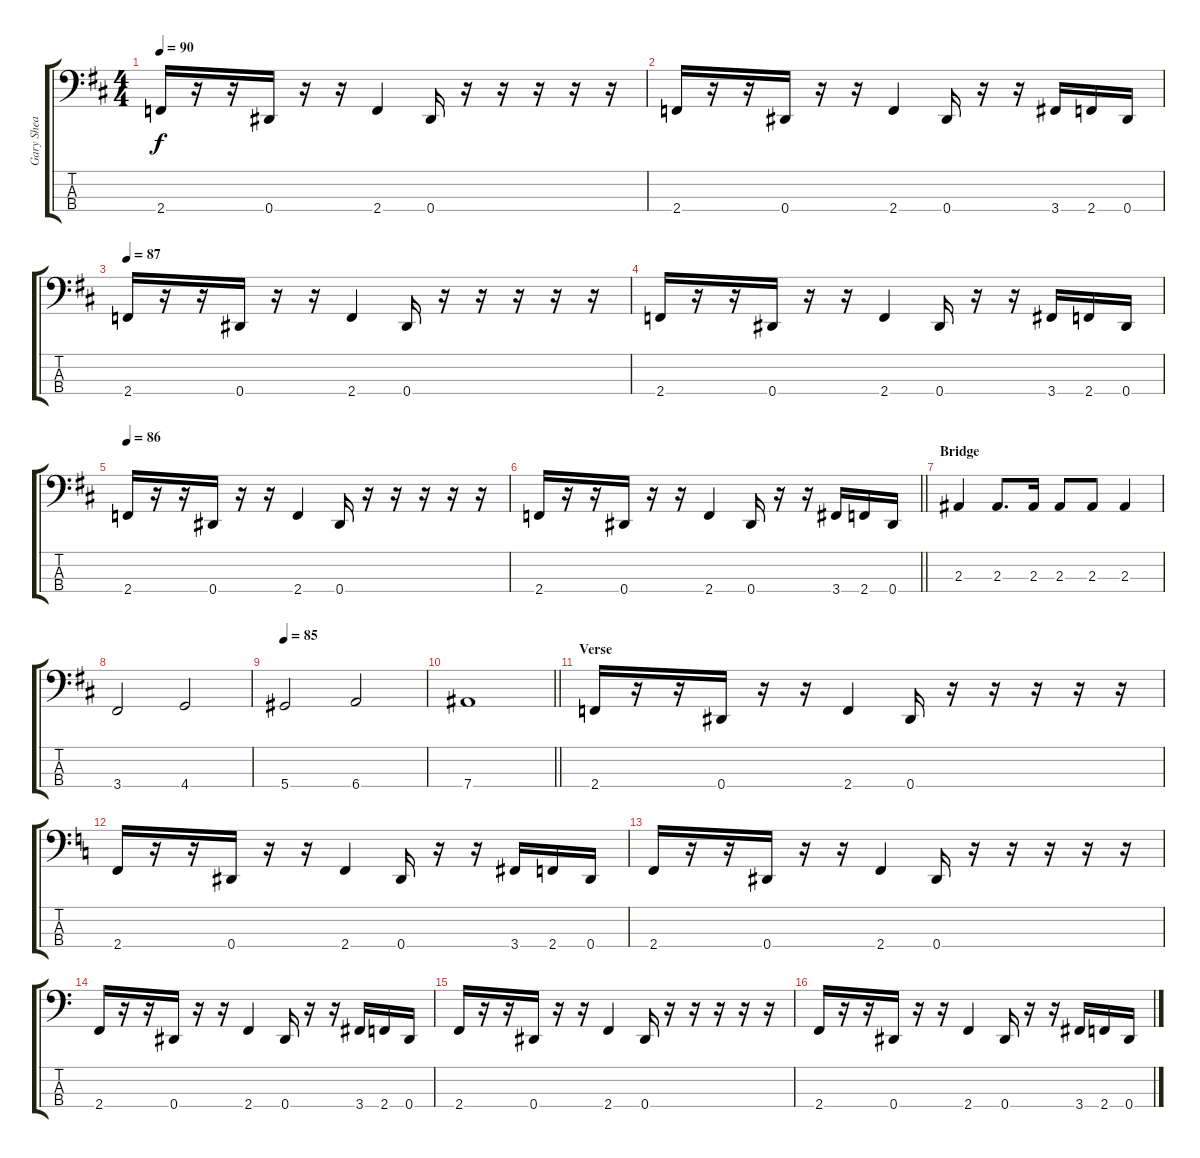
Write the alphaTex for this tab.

\track ("Gary Shea" "Gary Shea") {instrument electricbassfinger}
\staff {score tabs}
\tuning (Gb2 Db2 Ab1 Eb1) {hide}
\ts (4 4)
\tempo 90
\clef f4
\ks d
2.4.16{dy f} r.16 r.16 0.4.16 r.16 r.16 2.4.4 0.4.16 r.16 r.16 r.16 r.16 r.16 |
2.4.16 r.16 r.16 0.4.16 r.16 r.16 2.4.4 0.4.16 r.16 r.16 3.4.16 2.4.16 0.4.16 |
\tempo 87
2.4.16 r.16 r.16 0.4.16 r.16 r.16 2.4.4 0.4.16 r.16 r.16 r.16 r.16 r.16 |
2.4.16 r.16 r.16 0.4.16 r.16 r.16 2.4.4 0.4.16 r.16 r.16 3.4.16 2.4.16 0.4.16 |
\tempo 86
2.4.16 r.16 r.16 0.4.16 r.16 r.16 2.4.4 0.4.16 r.16 r.16 r.16 r.16 r.16 |
\barLineRight lightlight
2.4.16 r.16 r.16 0.4.16 r.16 r.16 2.4.4 0.4.16 r.16 r.16 3.4.16 2.4.16 0.4.16 |
\section ("" "Bridge")
2.3.4 2.3.8{d} 2.3.16 2.3.8 2.3.8 2.3.4 |
3.4.2 4.4.2 |
\tempo 85
5.4.2 6.4.2 |
\barLineRight lightlight
7.4.1 |
\section ("" "Verse")
2.4.16 r.16 r.16 0.4.16 r.16 r.16 2.4.4 0.4.16 r.16 r.16 r.16 r.16 r.16 |
\ks c
2.4.16 r.16 r.16 0.4.16 r.16 r.16 2.4.4 0.4.16 r.16 r.16 3.4.16 2.4.16 0.4.16 |
2.4.16 r.16 r.16 0.4.16 r.16 r.16 2.4.4 0.4.16 r.16 r.16 r.16 r.16 r.16 |
2.4.16 r.16 r.16 0.4.16 r.16 r.16 2.4.4 0.4.16 r.16 r.16 3.4.16 2.4.16 0.4.16 |
2.4.16 r.16 r.16 0.4.16 r.16 r.16 2.4.4 0.4.16 r.16 r.16 r.16 r.16 r.16 |
2.4.16 r.16 r.16 0.4.16 r.16 r.16 2.4.4 0.4.16 r.16 r.16 3.4.16 2.4.16 0.4.16
